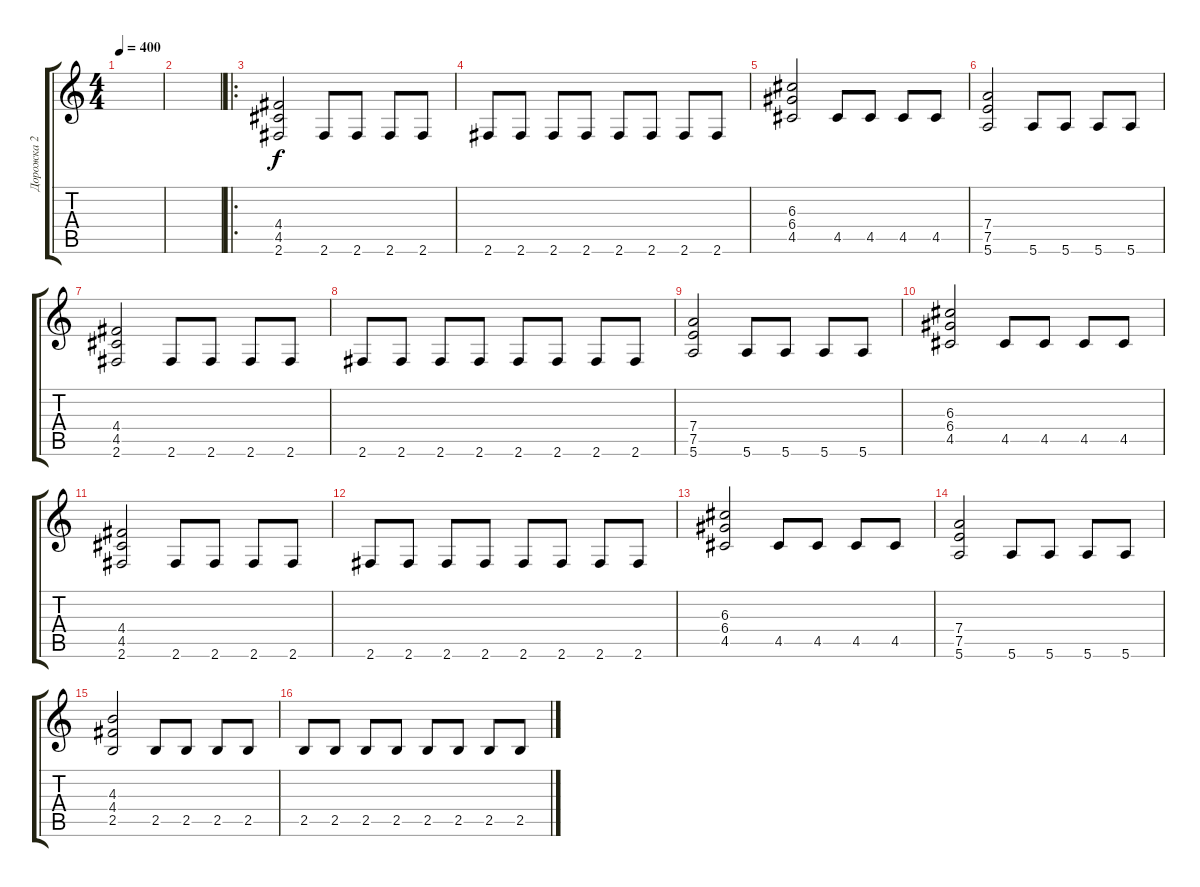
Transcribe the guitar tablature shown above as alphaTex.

\track ("Дорожка 2" "Дорожка 2") {instrument overdrivenguitar}
\staff {score tabs}
\tuning (E4 B3 G3 D3 A2 E2) {hide}
\ts (4 4)
\tempo 400
\clef g2
\ks c
|
|
\ro
(4.4 4.5 2.6).2 2.6.8 2.6.8 2.6.8 2.6.8 |
2.6.8 2.6.8 2.6.8 2.6.8 2.6.8 2.6.8 2.6.8 2.6.8 |
(6.3 6.4 4.5).2 4.5.8 4.5.8 4.5.8 4.5.8 |
(7.4 7.5 5.6).2 5.6.8 5.6.8 5.6.8 5.6.8 |
(4.4 4.5 2.6).2 2.6.8 2.6.8 2.6.8 2.6.8 |
2.6.8 2.6.8 2.6.8 2.6.8 2.6.8 2.6.8 2.6.8 2.6.8 |
(7.4 7.5 5.6).2 5.6.8 5.6.8 5.6.8 5.6.8 |
(6.3 6.4 4.5).2 4.5.8 4.5.8 4.5.8 4.5.8 |
(4.4 4.5 2.6).2 2.6.8 2.6.8 2.6.8 2.6.8 |
2.6.8 2.6.8 2.6.8 2.6.8 2.6.8 2.6.8 2.6.8 2.6.8 |
(6.3 6.4 4.5).2 4.5.8 4.5.8 4.5.8 4.5.8 |
(7.4 7.5 5.6).2 5.6.8 5.6.8 5.6.8 5.6.8 |
(4.3 4.4 2.5).2 2.5.8 2.5.8 2.5.8 2.5.8 |
2.5.8 2.5.8 2.5.8 2.5.8 2.5.8 2.5.8 2.5.8 2.5.8
